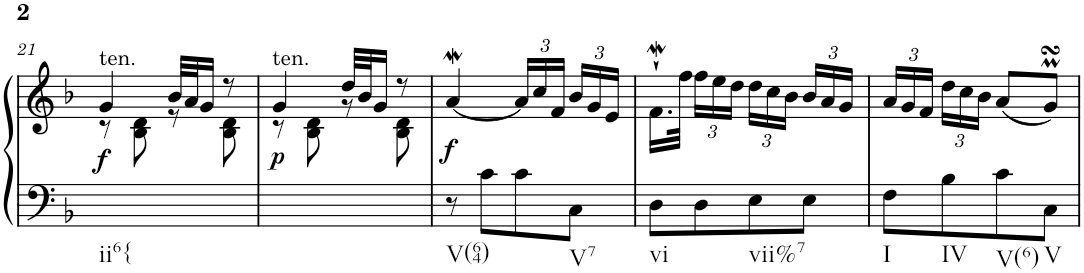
**kern	**kern	**dynam
*part1	*part1	*part1
*staff2	*staff1	*staff1/2
*I"Harpsichord	*	*
*I'Hch.	*	*
!!LO:PB:g=z
*clefF4	*clefG2	*
*k[b-]	*k[b-]	*
*M2/4	*M2/4	*
=21	=21	=21
*	*^	*
!	!LO:TX:a:t=ten.	!	!
!	!	!	!LO:DY:b
2ryy	4g/	8r	f
.	.	8B-\ 8d\	.
.	32b-/LLL	8r	.
.	32a/J	.	.
.	16g/JJ	.	.
.	8r	8B-\ 8d\	.
=22	=22	=22	=22
!	!LO:TX:a:t=ten.	!	!
!	!	!	!LO:DY:b
2ryy	4g/	8r	p
.	.	8B-\ 8d\	.
.	32dd/LLL	8r	.
.	32b-/J	.	.
.	16g/JJ	.	.
.	8r	8B-\ 8d\	.
=23	=23	=23	=23
!	!	!	!LO:DY:b
*	*v	*v	*
8r	[4aW/	f
8c\L	.	.
*	*Xbrackettup	*
8c\	24a/LL]	.
.	24cc/	.
.	24f/JJ	.
8C\J	24b-/LL	.
.	24g/	.
.	24e/JJ	.
=24	=24	=24
8D\L	16.fw`\LL	.
.	32ff\JJk	.
8D\	24ff\LL	.
.	24ee\	.
.	24dd\JJ	.
8E\	24dd\LL	.
.	24cc\	.
.	24b-\JJ	.
8E\J	24b-/LL	.
.	24a/	.
.	24g/JJ	.
=25	=25	=25
8F\L	24a/LL	.
.	24g/	.
.	24f/JJ	.
8B-\	24dd\LL	.
.	24cc\	.
.	24b-\JJ	.
8c\	(<8a/L	.
8C\J	8gMsSSS/J)	.
=	=	=
*-	*-	*-
